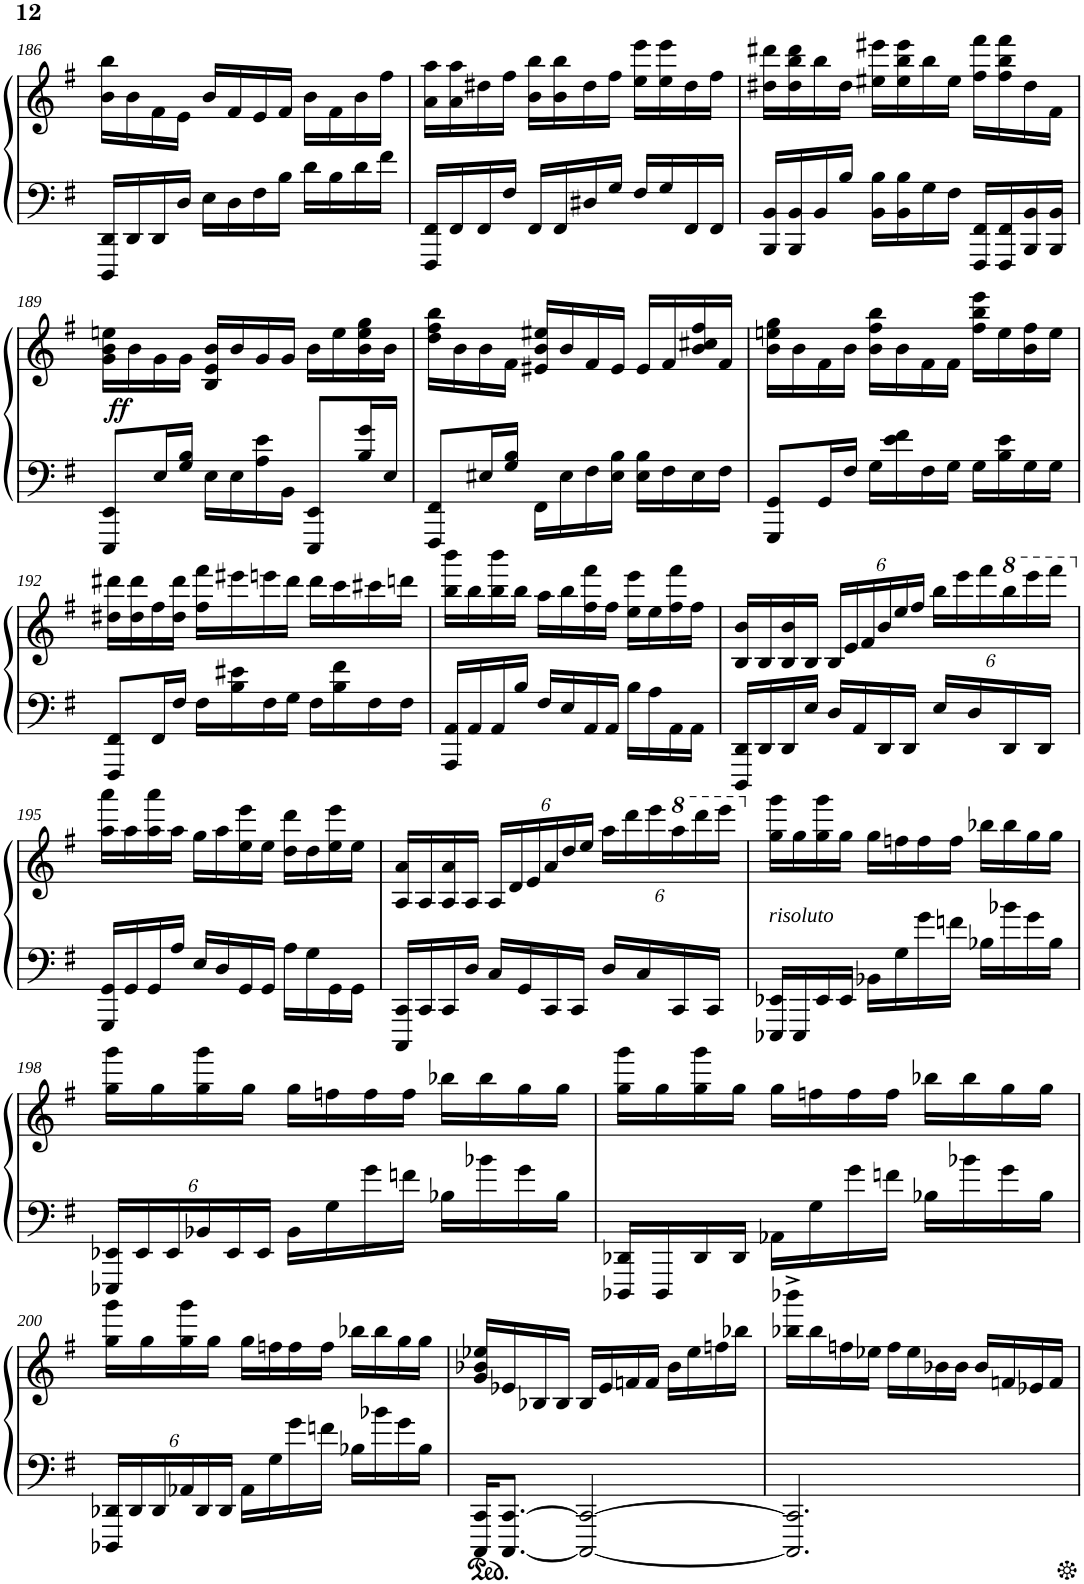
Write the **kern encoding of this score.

**kern	**kern	**dynam
*part1	*part1	*part1
*staff2	*staff1	*staff1/2
*I"Piano	*	*
*I'Pno.	*	*
!!LO:PB:g=z
*clefF4	*clefG2	*
*k[f#]	*k[f#]	*
*M3/4	*M3/4	*
=186	=186	=186
16DDD/ 16DD/LL	16b\ 16bb\LL	.
16DD/	16b\	.
16DD/	16f#\	.
16D/JJ	16e\JJ	.
16E\LL	16b/LL	.
16D\	16f#/	.
16F#\	16e/	.
16B\JJ	16f#/JJ	.
16d\LL	16b\LL	.
16B\	16f#\	.
16d\	16b\	.
16f#\JJ	16ff#\JJ	.
=187	=187	=187
16FFF#/ 16FF#/LL	16a\ 16aa\LL	.
16FF#/	16a\ 16aa\	.
16FF#/	16dd#X\	.
16F#/JJ	16ff#\JJ	.
16FF#/LL	16b\ 16bb\LL	.
16FF#/	16b\ 16bb\	.
16D#X/	16dd#\	.
16G/JJ	16ff#\JJ	.
16F#/LL	16ee\ 16eee\LL	.
16G/	16ee\ 16eee\	.
16FF#/	16dd#\	.
16FF#/JJ	16ff#\JJ	.
=188	=188	=188
16BBB/ 16BB/LL	16dd#X\ 16ddd#X\LL	.
16BBB/ 16BB/	16dd#\ 16bb\ 16ddd#\	.
16BB/	16bb\	.
16B/JJ	16dd#\JJ	.
16BB\ 16B\LL	16ee#X\ 16eee#X\LL	.
16BB\ 16B\	16ee#\ 16bb\ 16eee#\	.
16G\	16bb\	.
16F#\JJ	16ee#\JJ	.
16FFF#/ 16FF#/LL	16ff#\ 16fff#\LL	.
16FFF#/ 16FF#/	16ff#\ 16bb\ 16fff#\	.
16BBB/ 16BB/	16dd#\	.
16BBB/ 16BB/JJ	16f#\JJ	.
!!LO:LB:g=z
=189	=189	=189
!	!	!LO:DY:b
8EEE/ 8EE/L	16g\ 16b\ 16een\LL	ff
.	16b\	.
16E/L	16g\	.
16G/ 16B/JJ	16g\JJ	.
16E\LL	16B/ 16e/ 16b/LL	.
16E\	16b/	.
16A\ 16e\	16g/	.
16BB\JJ	16g/JJ	.
8EEE/ 8EE/L	16b\LL	.
.	16ee\	.
16B/ 16g/L	16b\ 16ee\ 16gg\	.
16E/JJ	16b\JJ	.
=190	=190	=190
8FFF#/ 8FF#/L	16dd\ 16ff#\ 16bb\LL	.
.	16b\	.
16E#X/L	16b\	.
16G/ 16B/JJ	16f#\JJ	.
16FF#\LL	16e#X/ 16b/ 16ee#X/LL	.
16E#\	16b/	.
16F#\	16f#/	.
16E#\ 16B\JJ	16e#/JJ	.
16E#\ 16B\LL	16e#/LL	.
16F#\	16f#/	.
16E#\	16b/ 16cc#X/ 16ff#/	.
16F#\JJ	16f#/JJ	.
=191	=191	=191
8GGG/ 8GG/L	16b\ 16een\ 16gg\LL	.
.	16b\	.
16GG/L	16f#\	.
16F#/JJ	16b\JJ	.
16G\LL	16b\ 16ff#\ 16bb\LL	.
16e\ 16f#\	16b\	.
16F#\	16f#\	.
16G\JJ	16f#\JJ	.
16G\LL	16ff#\ 16bb\ 16eee\LL	.
16B\ 16e\	16ee\	.
16G\	16b\ 16ff#\	.
16G\JJ	16ee\JJ	.
!!LO:LB:g=z
=192	=192	=192
8FFF#/ 8FF#/L	16dd#X\ 16ddd#X\LL	.
.	16dd#\ 16ddd#\	.
16FF#/L	16ff#\	.
16F#/JJ	16dd#\ 16ddd#\JJ	.
16F#\LL	16ff#\ 16fff#\LL	.
16B\ 16e#X\	16eee#X\	.
16F#\	16eeen\	.
16G\JJ	16ddd#\JJ	.
16F#\LL	16ddd#\LL	.
16B\ 16f#\	16ccc\	.
16F#\	16ccc#X\	.
16F#\JJ	16dddn\JJ	.
=193	=193	=193
16AAA/ 16AA/LL	16bb\ 16bbb\LL	.
16AA/	16bb\	.
16AA/	16bb\ 16bbb\	.
16B/JJ	16bb\JJ	.
16F#/LL	16aa\LL	.
16E/	16bb\	.
16AA/	16ff#\ 16fff#\	.
16AA/JJ	16ff#\JJ	.
16B\LL	16ee\ 16eee\LL	.
16A\	16ee\	.
16AA\	16ff#\ 16fff#\	.
16AA\JJ	16ff#\JJ	.
=194	=194	=194
16DDD/ 16DD/LL	16B/ 16b/LL	.
16DD/	16B/	.
16DD/	16B/ 16b/	.
16E/JJ	16B/JJ	.
*	*Xbrackettup	*
16D/LL	24B/LL	.
.	24e/	.
16AA/	.	.
.	24f#/	.
16DD/	24b/	.
.	24ee/	.
16DD/JJ	.	.
.	24ff#/JJ	.
16E/LL	24bb\LL	.
.	24eee\	.
16D/	.	.
.	24fff#\	.
*	*8va	*
16DD/	24bbb\	.
.	24eeee\	.
16DD/JJ	.	.
.	24ffff#\JJ	.
!!LO:LB:g=z
=195	=195	=195
*	*X8va	*
16GGG/ 16GG/LL	16aa\ 16aaa\LL	.
16GG/	16aa\	.
16GG/	16aa\ 16aaa\	.
16A/JJ	16aa\JJ	.
16E/LL	16gg\LL	.
16D/	16aa\	.
16GG/	16ee\ 16eee\	.
16GG/JJ	16ee\JJ	.
16A\LL	16dd\ 16ddd\LL	.
16G\	16dd\	.
16GG\	16ee\ 16eee\	.
16GG\JJ	16ee\JJ	.
=196	=196	=196
16CCC/ 16CC/LL	16A/ 16a/LL	.
16CC/	16A/	.
16CC/	16A/ 16a/	.
16D/JJ	16A/JJ	.
16C/LL	24A/LL	.
.	24d/	.
16GG/	.	.
.	24e/	.
16CC/	24a/	.
.	24dd/	.
16CC/JJ	.	.
.	24ee/JJ	.
16D/LL	24aa\LL	.
.	24ddd\	.
16C/	.	.
.	24eee\	.
*	*8va	*
16CC/	24aaa\	.
.	24dddd\	.
16CC/JJ	.	.
.	24eeee\JJ	.
=197	=197	=197
*	*X8va	*
!	!LO:TX:b:i:t=risoluto	!
16EEE-X/ 16EE-X/LL	16gg\ 16ggg\LL	.
16EEE-/	16gg\	.
16EE-/	16gg\ 16ggg\	.
16EE-/JJ	16gg\JJ	.
16BB-X\LL	16gg\LL	.
16G\	16ffn\	.
16g\	16ff\	.
16fn\JJ	16ff\JJ	.
16B-X\LL	16bb-X\LL	.
16b-X\	16bb-\	.
16g\	16gg\	.
16B-\JJ	16gg\JJ	.
!!LO:LB:g=z
=198	=198	=198
*Xbrackettup	*	*
24EEE-X/ 24EE-X/LL	16gg\ 16ggg\LL	.
24EE-/	.	.
.	16gg\	.
24EE-/	.	.
24BB-X/	16gg\ 16ggg\	.
24EE-/	.	.
.	16gg\JJ	.
24EE-/JJ	.	.
16BB-\LL	16gg\LL	.
16G\	16ffn\	.
16g\	16ff\	.
16fn\JJ	16ff\JJ	.
16B-X\LL	16bb-X\LL	.
16b-X\	16bb-\	.
16g\	16gg\	.
16B-\JJ	16gg\JJ	.
=199	=199	=199
16DDD-X/ 16DD-X/LL	16gg\ 16ggg\LL	.
16DDD-/	16gg\	.
16DD-/	16gg\ 16ggg\	.
16DD-/JJ	16gg\JJ	.
16AA-X\LL	16gg\LL	.
16G\	16ffn\	.
16g\	16ff\	.
16fn\JJ	16ff\JJ	.
16B-X\LL	16bb-X\LL	.
16b-X\	16bb-\	.
16g\	16gg\	.
16B-\JJ	16gg\JJ	.
!!LO:LB:g=z
=200	=200	=200
24DDD-X/ 24DD-X/LL	16gg\ 16ggg\LL	.
24DD-/	.	.
.	16gg\	.
24DD-/	.	.
24AA-X/	16gg\ 16ggg\	.
24DD-/	.	.
.	16gg\JJ	.
24DD-/JJ	.	.
16AA-\LL	16gg\LL	.
16G\	16ffn\	.
16g\	16ff\	.
16fn\JJ	16ff\JJ	.
16B-X\LL	16bb-X\LL	.
16b-X\	16bb-\	.
16g\	16gg\	.
16B-\JJ	16gg\JJ	.
=201	=201	=201
16CCC/ 16CC/KL	16g/ 16b-X/ 16ee-X/LL	.
[8.CCC/ [8.CC/J	16e-X/	.
.	16B-X/	.
.	16B-/JJ	.
2CCC/_ 2CC/_	16B-/LL	.
.	16e-/	.
.	16fn/	.
.	16f/JJ	.
.	16b-\LL	.
.	16ee-\	.
.	16ffn\	.
.	16bb-X\JJ	.
=202	=202	=202
2.CCC/] 2.CC/]	16bb-X\^ 16bbb-X\^LL	.
.	16bb-\	.
.	16ffn\	.
.	16ee-X\JJ	.
.	16ff\LL	.
.	16ee-\	.
.	16b-X\	.
.	16b-\JJ	.
.	16b-/LL	.
.	16fn/	.
.	16e-X/	.
.	16f/JJ	.
=	=	=
*-	*-	*-
